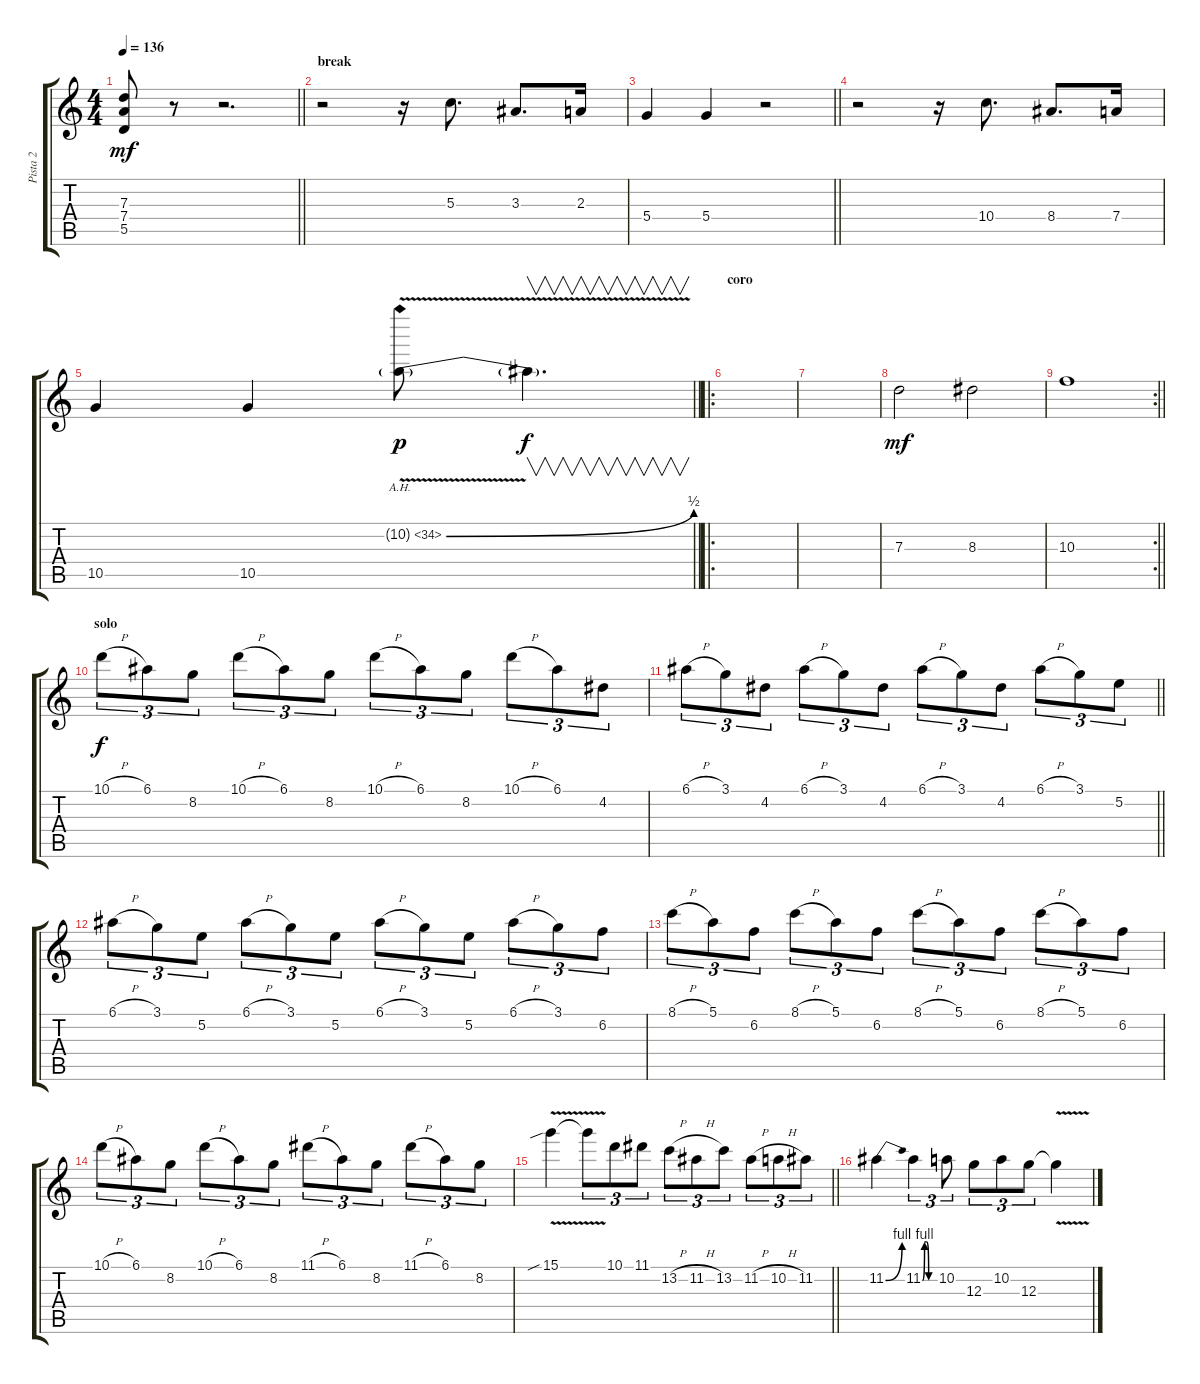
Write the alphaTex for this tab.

\track ("Pista 2" "Pista 2") {instrument overdrivenguitar}
\staff {score tabs}
\tuning (E4 B3 G3 D3 A2 E2) {hide}
\ts (4 4)
\tempo 136
\clef g2
\barLineRight lightlight
\ks c
(7.3 7.4 5.5).8{dy mf} r.8 r.2{d} |
\section ("" "break")
r.2 r.16 5.3.8{d} 3.3.8{d} 2.3.16 |
\barLineRight lightlight
5.4.4 5.4.4 r.2 |
r.2 r.16 10.4.8{d} 8.4.8{d} 7.4.16 |
\barLineRight lightlight
10.5.4 10.5.4 10.2{be (bend 0 0 60 2) ah 24 v g}.8{dy p} 10.2{t}.4{v d dy f} |
\ro
\section ("" "coro")
|
|
7.3.2{dy mf} 8.3.2 |
\rc 2
\barLineRight lightlight
10.3.1 |
\section ("" "solo")
10.1{h}.8{tu (3 2) dy f} 6.1.8{tu (3 2)} 8.2.8{tu (3 2)} 10.1{h}.8{tu (3 2)} 6.1.8{tu (3 2)} 8.2.8{tu (3 2)} 10.1{h}.8{tu (3 2)} 6.1.8{tu (3 2)} 8.2.8{tu (3 2)} 10.1{h}.8{tu (3 2)} 6.1.8{tu (3 2)} 4.2.8{tu (3 2)} |
\barLineRight lightlight
6.1{h}.8{tu (3 2)} 3.1.8{tu (3 2)} 4.2.8{tu (3 2)} 6.1{h}.8{tu (3 2)} 3.1.8{tu (3 2)} 4.2.8{tu (3 2)} 6.1{h}.8{tu (3 2)} 3.1.8{tu (3 2)} 4.2.8{tu (3 2)} 6.1{h}.8{tu (3 2)} 3.1.8{tu (3 2)} 5.2.8{tu (3 2)} |
6.1{h}.8{tu (3 2)} 3.1.8{tu (3 2)} 5.2.8{tu (3 2)} 6.1{h}.8{tu (3 2)} 3.1.8{tu (3 2)} 5.2.8{tu (3 2)} 6.1{h}.8{tu (3 2)} 3.1.8{tu (3 2)} 5.2.8{tu (3 2)} 6.1{h}.8{tu (3 2)} 3.1.8{tu (3 2)} 6.2.8{tu (3 2)} |
8.1{h}.8{tu (3 2)} 5.1.8{tu (3 2)} 6.2.8{tu (3 2)} 8.1{h}.8{tu (3 2)} 5.1.8{tu (3 2)} 6.2.8{tu (3 2)} 8.1{h}.8{tu (3 2)} 5.1.8{tu (3 2)} 6.2.8{tu (3 2)} 8.1{h}.8{tu (3 2)} 5.1.8{tu (3 2)} 6.2.8{tu (3 2)} |
10.1{h}.8{tu (3 2)} 6.1.8{tu (3 2)} 8.2.8{tu (3 2)} 10.1{h}.8{tu (3 2)} 6.1.8{tu (3 2)} 8.2.8{tu (3 2)} 11.1{h}.8{tu (3 2)} 6.1.8{tu (3 2)} 8.2.8{tu (3 2)} 11.1{h}.8{tu (3 2)} 6.1.8{tu (3 2)} 8.2.8{tu (3 2)} |
\barLineRight lightlight
15.1{v sib}.4 15.1{t}.8{tu (3 2)} 10.1.8{tu (3 2)} 11.1.8{tu (3 2)} 13.2{h}.8{tu (3 2)} 11.2{h}.8{tu (3 2)} 13.2.8{tu (3 2)} 11.2{h}.8{tu (3 2)} 10.2{h}.8{tu (3 2)} 11.2.8{tu (3 2)} |
11.2{be (bend 0 0 60 4)}.4 11.2{be (custom 0 0 10 4 20 4 30 0 60 0)}.4{tu (3 2)} 10.2.8{tu (3 2)} 12.3.8{tu (3 2)} 10.2.8{tu (3 2)} 12.3.8{tu (3 2)} 12.3{v t}.4
